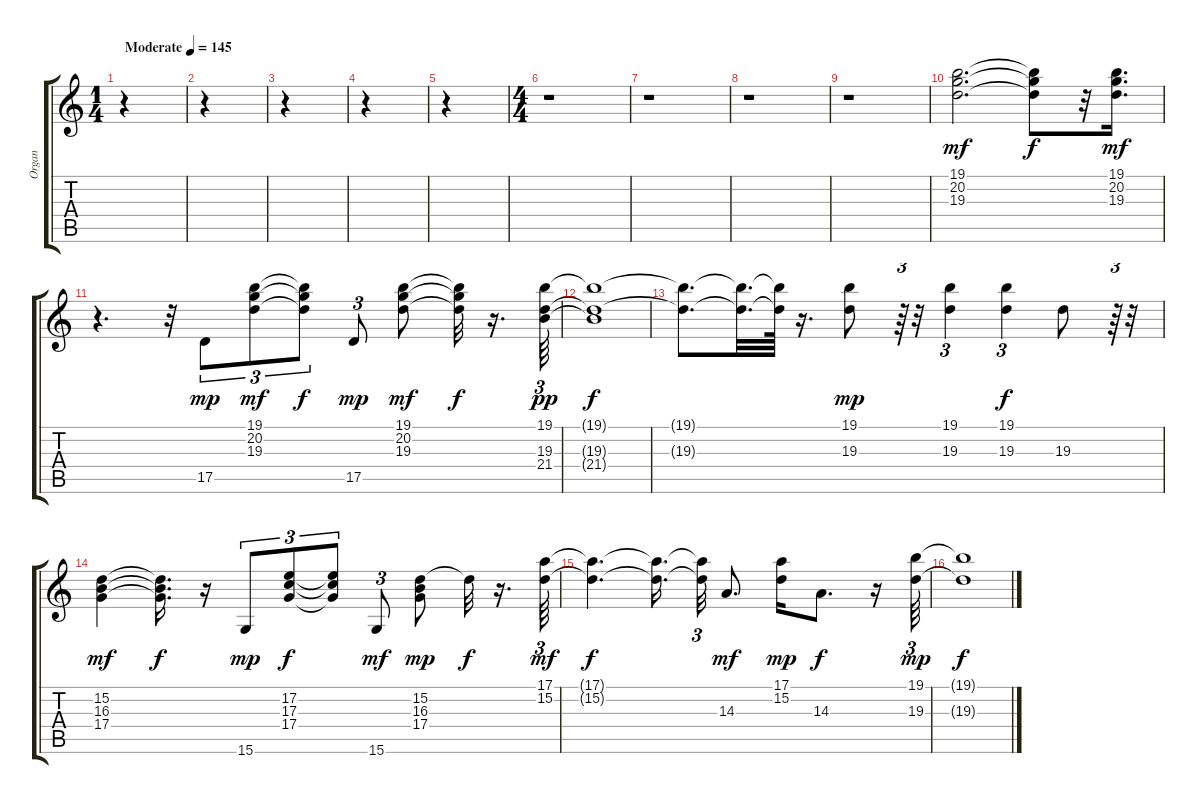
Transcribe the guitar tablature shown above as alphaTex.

\track ("Organ" "Organ") {instrument rockorgan}
\staff {score tabs}
\tuning (E4 B3 G3 D3 A2 E2) {hide}
\ts (1 4)
\tempo (145 "Moderate")
\clef g2
\ks c
r.4{dy mf instrument rockorgan} |
r.4 |
r.4 |
r.4 |
r.4 |
\ts (4 4)
r.1 |
r.1 |
r.1 |
r.1 |
(19.1 20.2 19.3).2{d balance 3} (19.1{t} 20.2{t} 19.3{t}).8{dy f} r.32 (19.1 20.2 19.3).16{d dy mf} |
r.4{d} r.32 17.5.8{tu (3 2) dy mp} (19.1 20.2 19.3).8{tu (3 2) dy mf} (19.1{t} 20.2{t} 19.3{t}).8{tu (3 2) dy f} 17.5.8{tu (3 2) dy mp} (19.1 20.2 19.3).8{dy mf} (19.1{t} 20.2{t} 19.3{t}).32{dy f} r.16{d} (19.1 19.3 21.4).64{tu (3 2) dy pp} |
(19.1{t} 19.3{t} 21.4{t}).1{dy f} |
(19.1{t} 19.3{t}).8{d} (19.1{t} 19.3{t}).32{d} (19.1{t} 19.3{t}).64 r.16{d} (19.1 19.3).8{dy mp} r.64{tu (3 2)} r.32 (19.1 19.3).4{tu (3 2)} (19.1 19.3).4{tu (3 2) dy f} 19.3.8 r.64{tu (3 2)} r.32 |
(15.2 16.3 17.4).4{dy mf} (15.2{t} 16.3{t} 17.4{t}).16{d dy f} r.16 15.6.8{tu (3 2) dy mp} (17.2 17.3 17.4).8{tu (3 2) dy f} (17.2{t} 17.3{t} 17.4{t}).8{tu (3 2)} 15.6.8{tu (3 2) dy mf} (15.2 16.3 17.4).8{dy mp} 15.2{t}.32{dy f} r.16{d} (17.1 15.2).64{tu (3 2) dy mf} |
(17.1{t} 15.2{t}).4{d dy f} (17.1{t} 15.2{t}).16{d} (17.1{t} 15.2{t}).32{tu (3 2)} 14.3.8{d dy mf} (17.1 15.2).16{dy mp} 14.3.8{d dy f} r.16 (19.1 19.3).64{tu (3 2) dy mp} |
(19.1{t} 19.3{t}).1{dy f}
